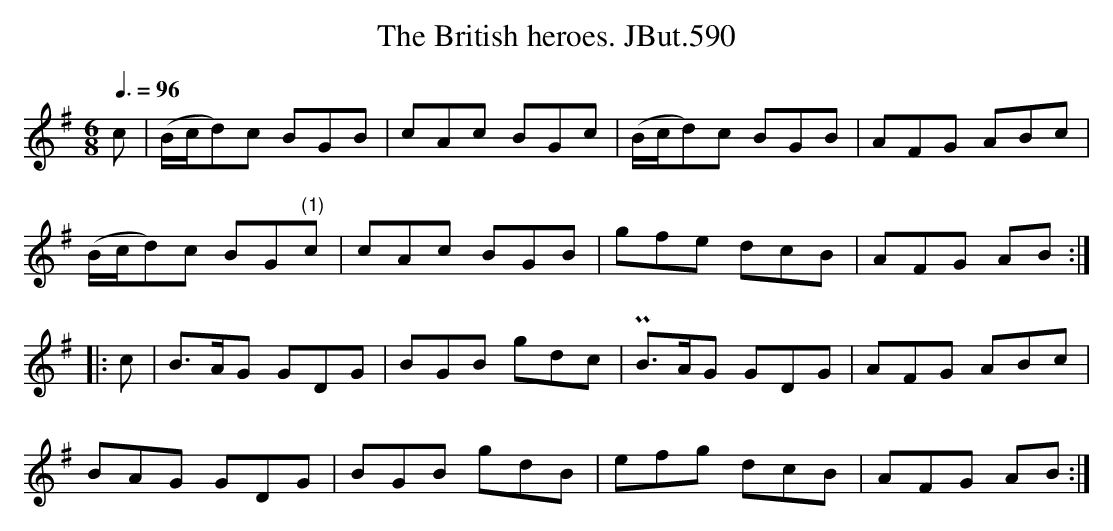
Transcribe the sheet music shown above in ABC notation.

X:1
T:British heroes. JBut.590, The
M:6/8
L:1/8
Q:3/8=96
K:G
c|(B/c/d)c BGB| cAc BGc|(B/c/d)c BGB|AFG ABc|
(B/c/d)c BG"(1)"c|cAc BGB|gfe dcB|AFG AB:|
|:c|B>AG GDG|BGB gdc|!uppermordent!B>AG GDG|AFG ABc|
BAG GDG|BGB gdB|efg dcB|AFG AB:|
